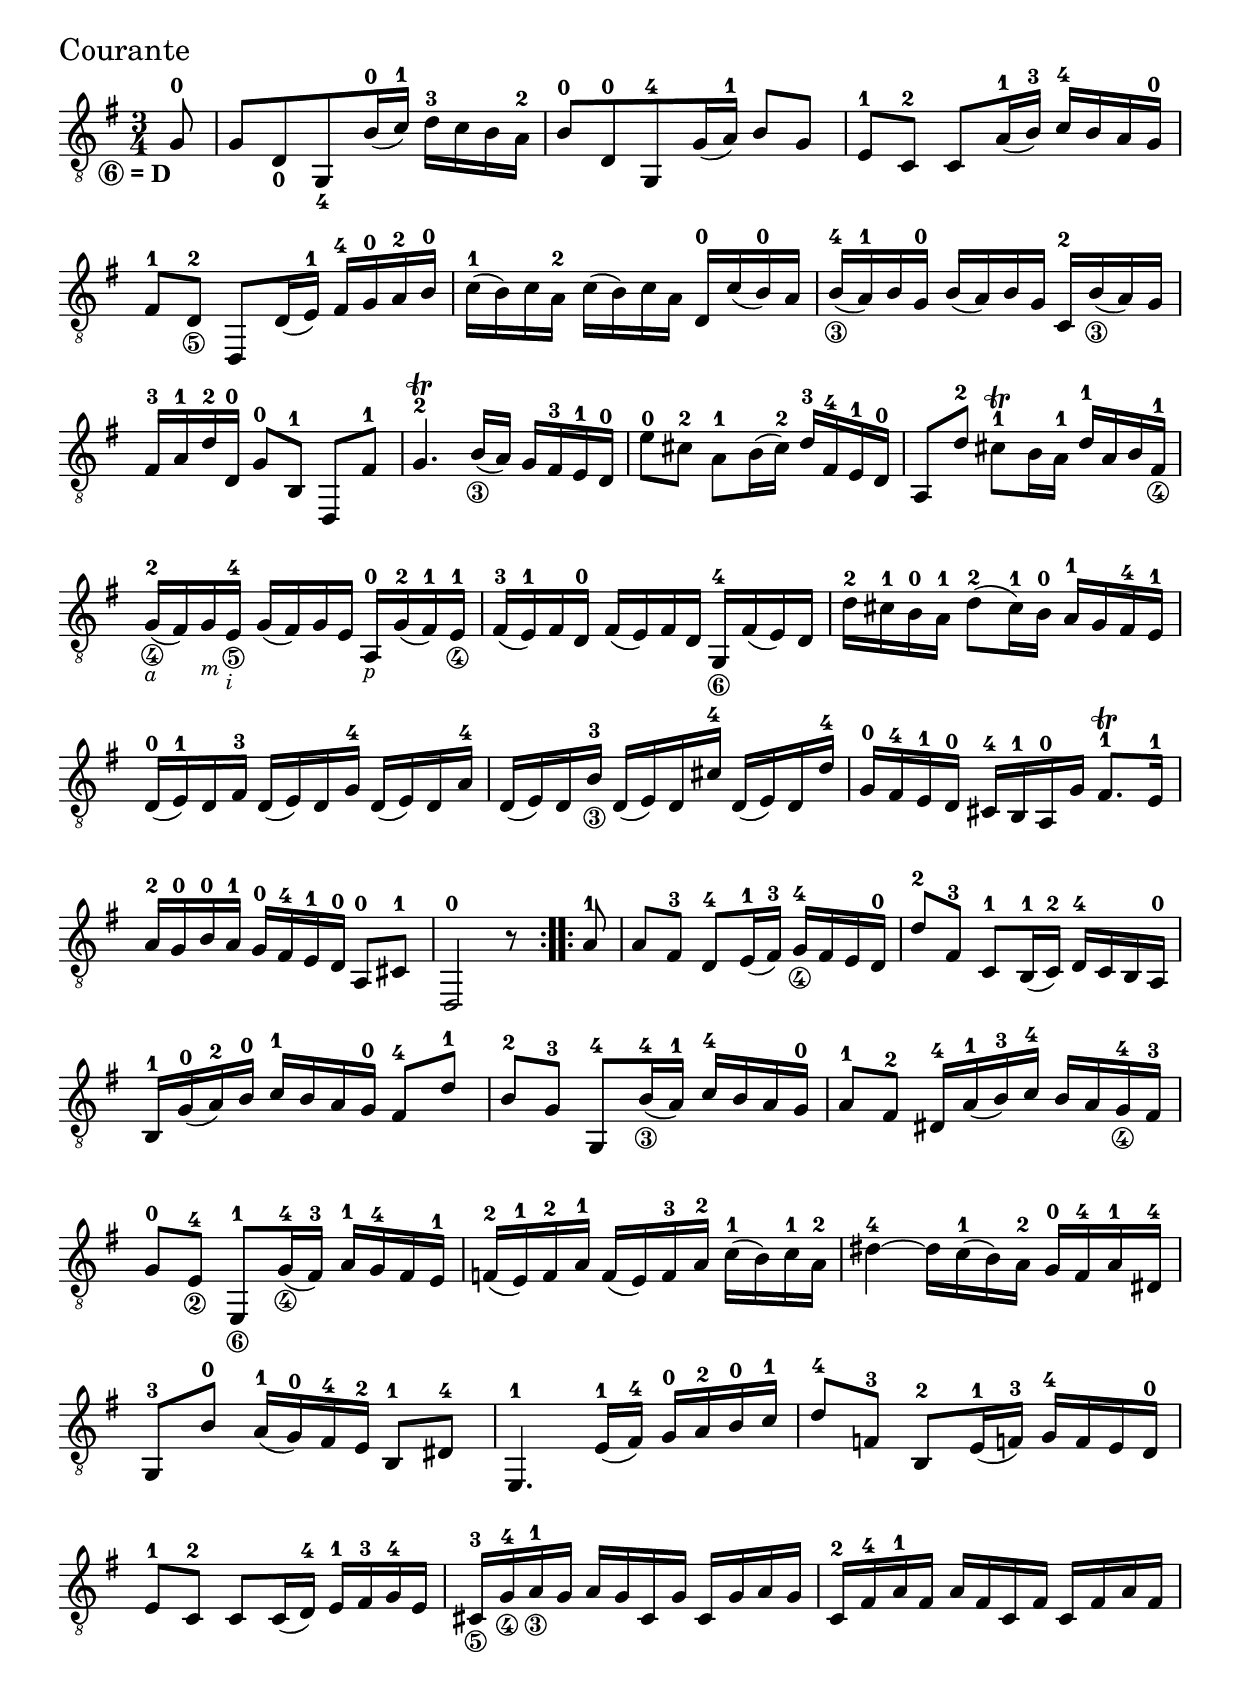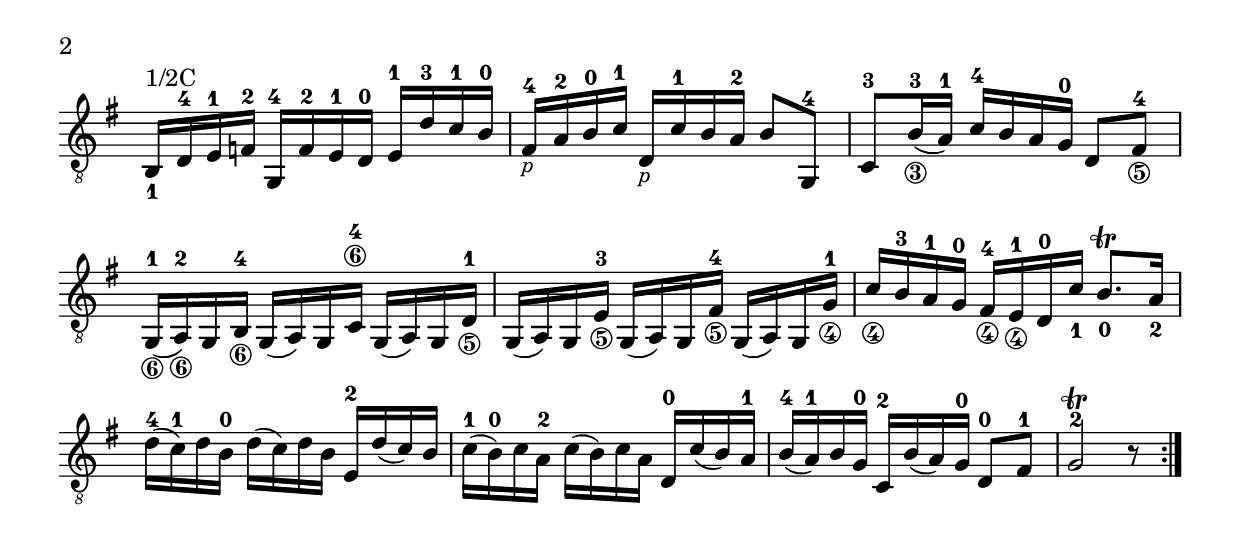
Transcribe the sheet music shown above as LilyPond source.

% This file is part of "Suita G-dur BWV 1007" project
% Copyright on the terms of Creative Commons Legal Code CC0 1.0 Universal license
% Authors: Martyna Danysz (martynadanysz@gmail.com) and Tomasz Bojczuk (seelook@gmail.com)

\version "2.19.80"


\include "global.ly"
\include "paper.ly"

#(set-global-staff-size 21)


%\header {
%  title = \markup  \center-column { \fontsize #3 {"Suite G-dur BWV 1007" } "Courante" " "}
%  composer = \markup \center-column { "Johann Sebastian Bach" " " }
%}


\score {
  \header {
    piece = \markup { \fontsize #2 "Courante" }
  }

  \new Staff {
    \set Staff.midiInstrument="acoustic guitar (nylon)"
    \override Staff.NoteCollision #'merge-differently-headed = ##t
    \override Staff.Stem #'length-fraction = #1.2
    \time 3/4
    \key g \major
    \clef "G_8"
    \relative c' {
      \repeat volta 2 {
        \once \override TextScript #'extra-offset = #'(-6 . 0)
        \partial8  g8^0 _\SCORDATURE | % 2
        g8 [  d8_0 g,8_4 h'16^0  (c16)^1 ]
        d16^3 [  c16  h16  a16^2 ] | % 3
        h8^0 [  d,8^0 g,8^4 g'16  (a16)^1 ]
        h8 [  g8 ] | % 4
        e8^1 [  c8^2 ]  c8 [  a'16^1  (h16)^3 ]
        c16^4 [  h16  a16  g16^0 ] | % 5
        fis8^1 [  d8_\5^2 ]  d,8 [  d'16  (e16)^1 ]
        fis16^4 [  g16^0  a16^2  h16^0 ]  | % 6
        c16^1 [  (h16)  c16  a16^2 ]
        c16 [  (h16)  c16  a16 ]
        d,16^0 [  c'16  (h16)^0  a16 ] | % 7
        h16_\3^4 [  (a16)^1  h16  g16^0 ]  h16 [ (a16)  h16  g16 ]  c,16^2 [  h'16_\3  (a16)  g16 ] | % 8
        fis16^3 [  a16^1  d16^2  d,16^0 ]  g8^0 [
        h,8^1 ]  d,8 [  fis'8^1 ] | % 9
        g4.^2\trill  h16_\3 [  (a16) ]  g16 [  fis16^3 e16^1  d16^0 ] |
        e'8^0 [  cis8^2 ]  a8^1 [  h16
        (cis16)^2 ]  d16^3 [  fis,16^4  e16^1  d16^0
        ]  | % 11
        a8 [  d'8^2 ]  cis8^1\trill [  h16
        a16^1 ]  d16^1 [  a16  h16  fis16_\4^1 ] | % 12
        g16_\4^2 _\afi [  (fis16)  g16 _\mfi  e16_\5^4_\ifi ]  g16 [
        (fis16)  g16  e16 ]  <a,-0>16 _\pfi [  <g'-2>16
        (fis16)^1  e16^1_\4 ] | % 13
        fis16^3 [  (e16)^1  fis16  d16^0 ]  fis16
        [  (e16)  fis16  d16 ]  g,16_\6^4 [
        fis'16  (e16)  d16 ] | % 14
        d'16^2 [  cis16^1  h16^0  a16^1 ]
        d8^2 [  (cis16)^1  h16^0 ]  a16^1 [
        g16  fis16^4  e16^1 ]  | % 15
        d16^0 [  (e16)^1  d16  fis16^3 ]  d16 [
        (e16)  d16  g16^4 ]  d16 [  (e16)
        d16  a'16^4 ] | % 16
        d,16 [  (e16)  d16  h'16_\3^3 ]  d,16 [
        (e16)  d16  cis'16^4 ]  d,16 [  (e16)
        d16  d'16^4 ] | % 17
        g,16^0 [  fis16^4  e16^1  d16^0 ]  cis16^4
        [  h16^1  a16^0  g'16 ]  fis8.^1\trill [  e16^1
        ] | % 18
        a16^2[  g16^0  h16^0  a16^1 ]  g16^0 [
        fis16 ^4 e16^1  d16^0 ]  a8^0 [  cis8^1 ]
        | % 19
        d,2^0 r8
      }
      \repeat volta 2 {
        a''8^1 | % 38
        a8 [  fis8^3 ]  d8^4 [  e16^1  (fis16)^3 ]
        g16_\4^4 [  fis16  e16  d16^0 ] | % 39
        d'8^2 [  fis,8^3 ]  c8^1 [  h16^1  (c16)^2 ]
        d16^4 [  c16  h16  a16^0 ] |
        h16^1 [  g'16^0  (a16)^2  h16^0 ]  c16^1 [
        h16  a16  g16^0 ]  fis8^4 [  d'8^1 ] | % 41
        h8^2 [  g8^3 ]  g,8^4 [  h'16_\3^4  (a16)^1 ]
        c16^4 [  h16  a16  g16^0 ]  | % 42
        a8^1 [  fis8^2 ]  dis16^4 [  a'16^1  (h16)^3
        c16^4 ]  h16 [  a16  g16_\4^4  fis16^3 ]
        | % 43
        g8^0 [  e8_\2^4 ]  e,8_\6^1 [  g'16_\4^4  (fis16)^3 ]
        a16^1 [  g16^4  fis16  e16^1 ] | % 44
        f16^2 [  (e16)^1  f16^2  a16^1 ]  f16 [
        (e16)  f16^3  a16^2 ]  c16^1 [  (h16)
        c16^1  a16^2 ] | % 45
        dis4^4 ~  dis16 [  c16^1  (h16)
        a16 ]^2  g16^0 [  fis16^4  a16^1  dis,16^4
        ]  | % 46
        g,8^3 [  h'8^0 ]  a16^1 [  (g16)^0  fis16^4
        e16^2 ]  h8^1 [  dis8^4 ] | % 47
        e,4.^1  e'16^1 [  (fis16)^4 ]  g16^0 [  a16^2
        h16^0  c16^1 ] | % 48
        d8^4 [  f,8^3 ]  h,8^2 [  e16^1  (f!16)^3 ]
        g16^4 [  f16  e16  d16^0 ] | % 49
        e8^1 [  c8^2 ]  c8 [  c16  (d16)^4 ]
        e16^1 [  fis16^3  g16^4  e16 ] |
        cis16^3_\5 [  g'16_\4^4  a16_\3^1  g16 ]  a16 [
        g16  cis,16  g'16 ]  cis,16 [
        g'16  a16  g16 ] | % 51
        c,16^2 [  fis16^4  a16^1  fis16 ]  a16
        [  fis16  c16  fis16 ]  c16 [
        fis16  a16  fis16 ] | % 52
        h,16_1^"1/2C" [  d16^4  e16^1  f16^2 ]  g,16^4 [
        f'16^2  e16^1  d16^0 ]  e16^1 [  d'16^3
        c16^1  h16^0 ] | % 53
        fis16^4_\pfi [  a16^2  h16^0  c16^1 ]  d,16_\pfi [
        c'16^1  h16  a16^2 ]  h8 [  g,8^4 ] | % 54
        c8^3 [  h'16^3_\3  (a16)^1 ]  c16^4 [  h16
        a16  g16^0 ]  d8 [  fis8_\5^4 ]  | % 55
        g,16^1_\6 [  (a16)^2_\6  g16  h16^4_\6 ]  g16 [
        (a16)  g16  c16^4\6 ]  g16 [  (a16)
        g16  d'16^1_\5 ] | % 56
        g,16 [  (a16)  g16  e'16^3_\5 ]  g,16 [
        (a16)  g16  fis'16^4_\5 ]  g,16 [  (a16)
        g16  g'16^1_\4 ] | % 57
        c16_\4 [  h16^3  a16^1  g16^0 ]  fis16^4_\4 [
        e16^1_\4  d16^0  c'16_1 ]  h8._0 \trill [  a16_2  ]
        | % 58
        d16^4 [  (c16)^1  d16  h16^0 ]
        d16 [  (c16)  d16  h16 ]
        e,16^2 [  d'16  (c16)  h16 ] | % 59
        c16^1 [  (h16)^0  c16  a16^2 ]
        c16 [  (h16)  c16  a16 ]
        d,16^0 [  c'16  (h16)  a16^1 ] |
        h16^4 [  (a16)^1  h16  g16^0 ]  c,16^2 [
        h'16  (a16)  g16^0 ]  d8^0 [  fis8^1 ] | % 61
        g2^2\trill r8
      }
      \bar ":|."
    }

  }

  \midi {
    \context {
      \Score
      tempoWholesPerMinute = #(ly:make-moment 73 4)
    }
  }
  \layout {
    %ragged-last = ##t
  }

}




